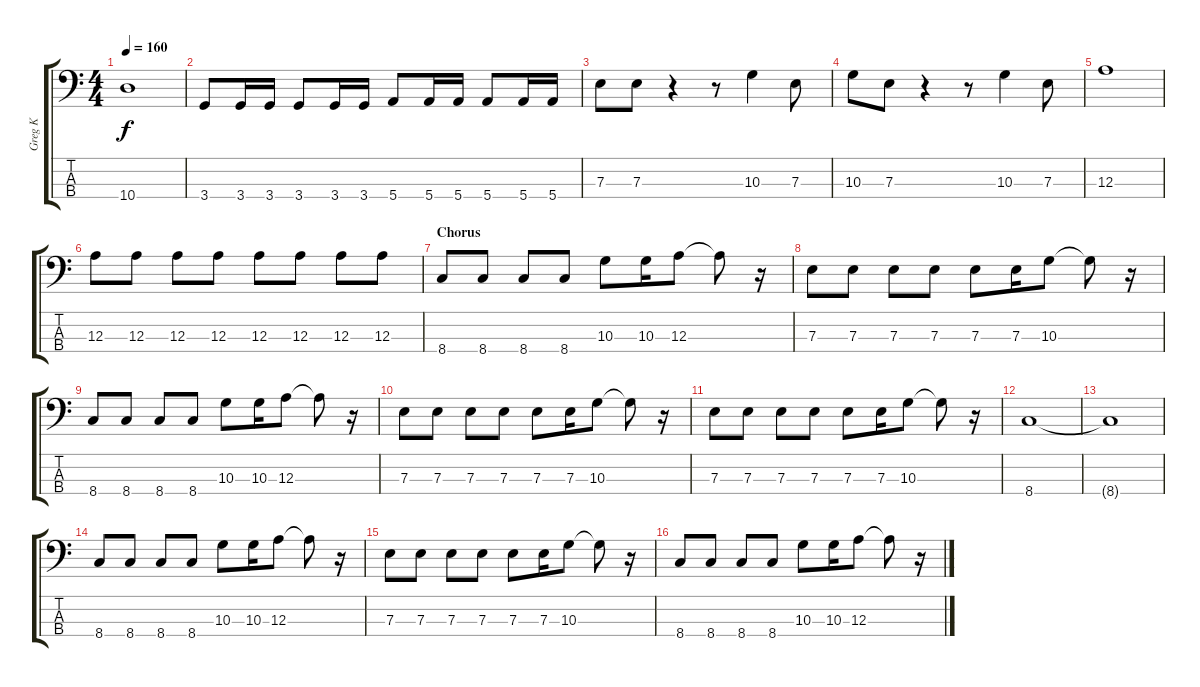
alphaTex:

\track ("Greg K" "Greg K") {instrument electricbasspick}
\staff {score tabs}
\tuning (G2 D2 A1 E1) {hide}
\ts (4 4)
\tempo 160
\clef f4
\ks c
10.4.1{dy f} |
3.4.8 3.4.16 3.4.16 3.4.8 3.4.16 3.4.16 5.4.8 5.4.16 5.4.16 5.4.8 5.4.16 5.4.16 |
7.3.8 7.3.8 r.4 r.8 10.3.4 7.3.8 |
10.3.8 7.3.8 r.4 r.8 10.3.4 7.3.8 |
12.3.1 |
12.3.8 12.3.8 12.3.8 12.3.8 12.3.8 12.3.8 12.3.8 12.3.8 |
\section ("" "Chorus")
8.4.8 8.4.8 8.4.8 8.4.8 10.3.8 10.3.16 12.3.8 12.3{t}.8 r.16 |
7.3.8 7.3.8 7.3.8 7.3.8 7.3.8 7.3.16 10.3.8 10.3{t}.8 r.16 |
8.4.8 8.4.8 8.4.8 8.4.8 10.3.8 10.3.16 12.3.8 12.3{t}.8 r.16 |
7.3.8 7.3.8 7.3.8 7.3.8 7.3.8 7.3.16 10.3.8 10.3{t}.8 r.16 |
7.3.8 7.3.8 7.3.8 7.3.8 7.3.8 7.3.16 10.3.8 10.3{t}.8 r.16 |
8.4.1 |
8.4{t}.1 |
8.4.8 8.4.8 8.4.8 8.4.8 10.3.8 10.3.16 12.3.8 12.3{t}.8 r.16 |
7.3.8 7.3.8 7.3.8 7.3.8 7.3.8 7.3.16 10.3.8 10.3{t}.8 r.16 |
8.4.8 8.4.8 8.4.8 8.4.8 10.3.8 10.3.16 12.3.8 12.3{t}.8 r.16
